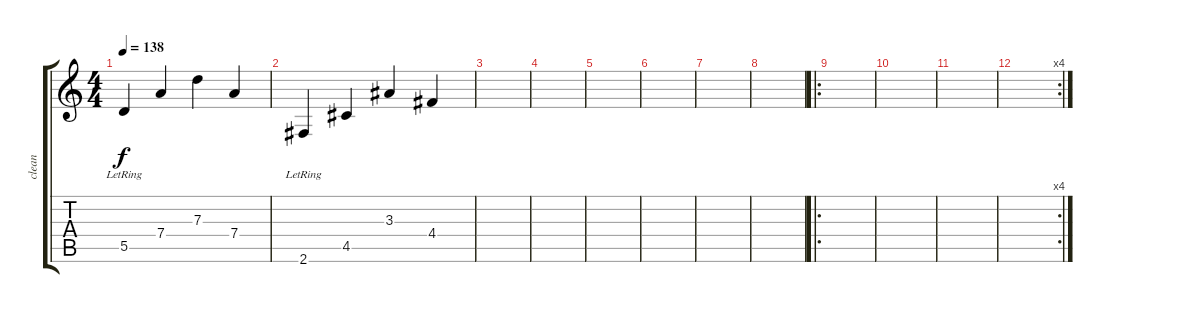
\track ("clean" "clean") {instrument acousticguitarnylon}
\staff {score tabs}
\tuning (E4 B3 G3 D3 A2 E2) {hide}
\ts (4 4)
\tempo 138
\clef g2
\ks c
5.5{lr}.4{dy f} 7.4.4 7.3.4 7.4.4 |
2.6{lr}.4 4.5.4 3.3.4 4.4.4 |
|
|
|
|
|
|
\ro
|
|
|
\rc 4
